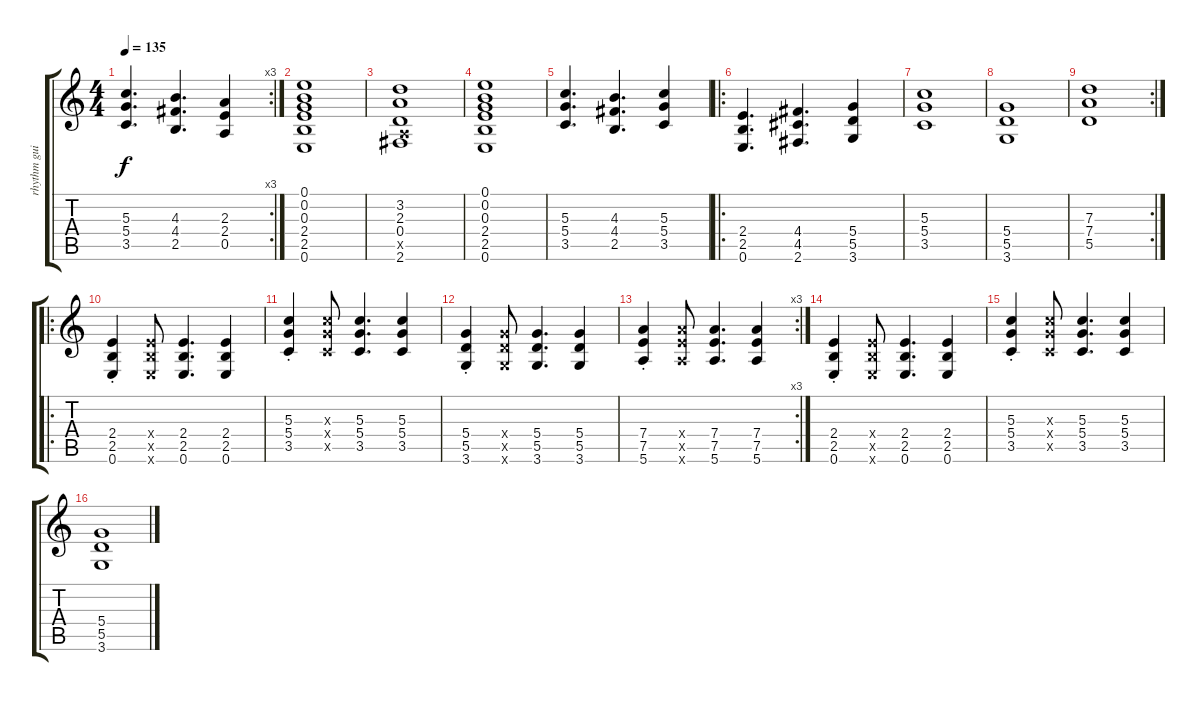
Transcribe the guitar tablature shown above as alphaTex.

\track ("rhythm guitar" "rhythm gui") {instrument distortionguitar}
\staff {score tabs}
\tuning (E4 B3 G3 D3 A2 E2) {hide}
\rc 3
\ts (4 4)
\tempo 135
\clef g2
\ks c
(5.3 5.4 3.5).4{d dy f} (4.3 4.4 2.5).4{d} (2.3 2.4 0.5).4 |
(0.1 0.2 0.3 2.4 2.5 0.6).1 |
(3.2 2.3 0.4 0.5{x} 2.6).1 |
(0.1 0.2 0.3 2.4 2.5 0.6).1 |
(5.3 5.4 3.5).4{d} (4.3 4.4 2.5).4{d} (5.3 5.4 3.5).4 |
\ro
(2.4 2.5 0.6).4{d} (4.4 4.5 2.6).4{d} (5.4 5.5 3.6).4 |
(5.3 5.4 3.5).1 |
(5.4 5.5 3.6).1 |
\rc 2
(7.3 7.4 5.5).1 |
\ro
(2.4{st} 2.5{st} 0.6{st}).4 (2.4{x} 2.5{x} 0.6{x}).8 (2.4 2.5 0.6).4{d} (2.4 2.5 0.6).4 |
(5.3{st} 5.4{st} 3.5{st}).4 (5.3{x} 5.4{x} 3.5{x}).8 (5.3 5.4 3.5).4{d} (5.3 5.4 3.5).4 |
(5.4{st} 5.5{st} 3.6{st}).4 (5.4{x} 5.5{x} 3.6{x}).8 (5.4 5.5 3.6).4{d} (5.4 5.5 3.6).4 |
\rc 3
(7.4{st} 7.5{st} 5.6{st}).4 (7.4{x} 7.5{x} 5.6{x}).8 (7.4 7.5 5.6).4{d} (7.4 7.5 5.6).4 |
(2.4{st} 2.5{st} 0.6{st}).4 (2.4{x} 2.5{x} 0.6{x}).8 (2.4 2.5 0.6).4{d} (2.4 2.5 0.6).4 |
(5.3{st} 5.4{st} 3.5{st}).4 (5.3{x} 5.4{x} 3.5{x}).8 (5.3 5.4 3.5).4{d} (5.3 5.4 3.5).4 |
(5.4 5.5 3.6).1
